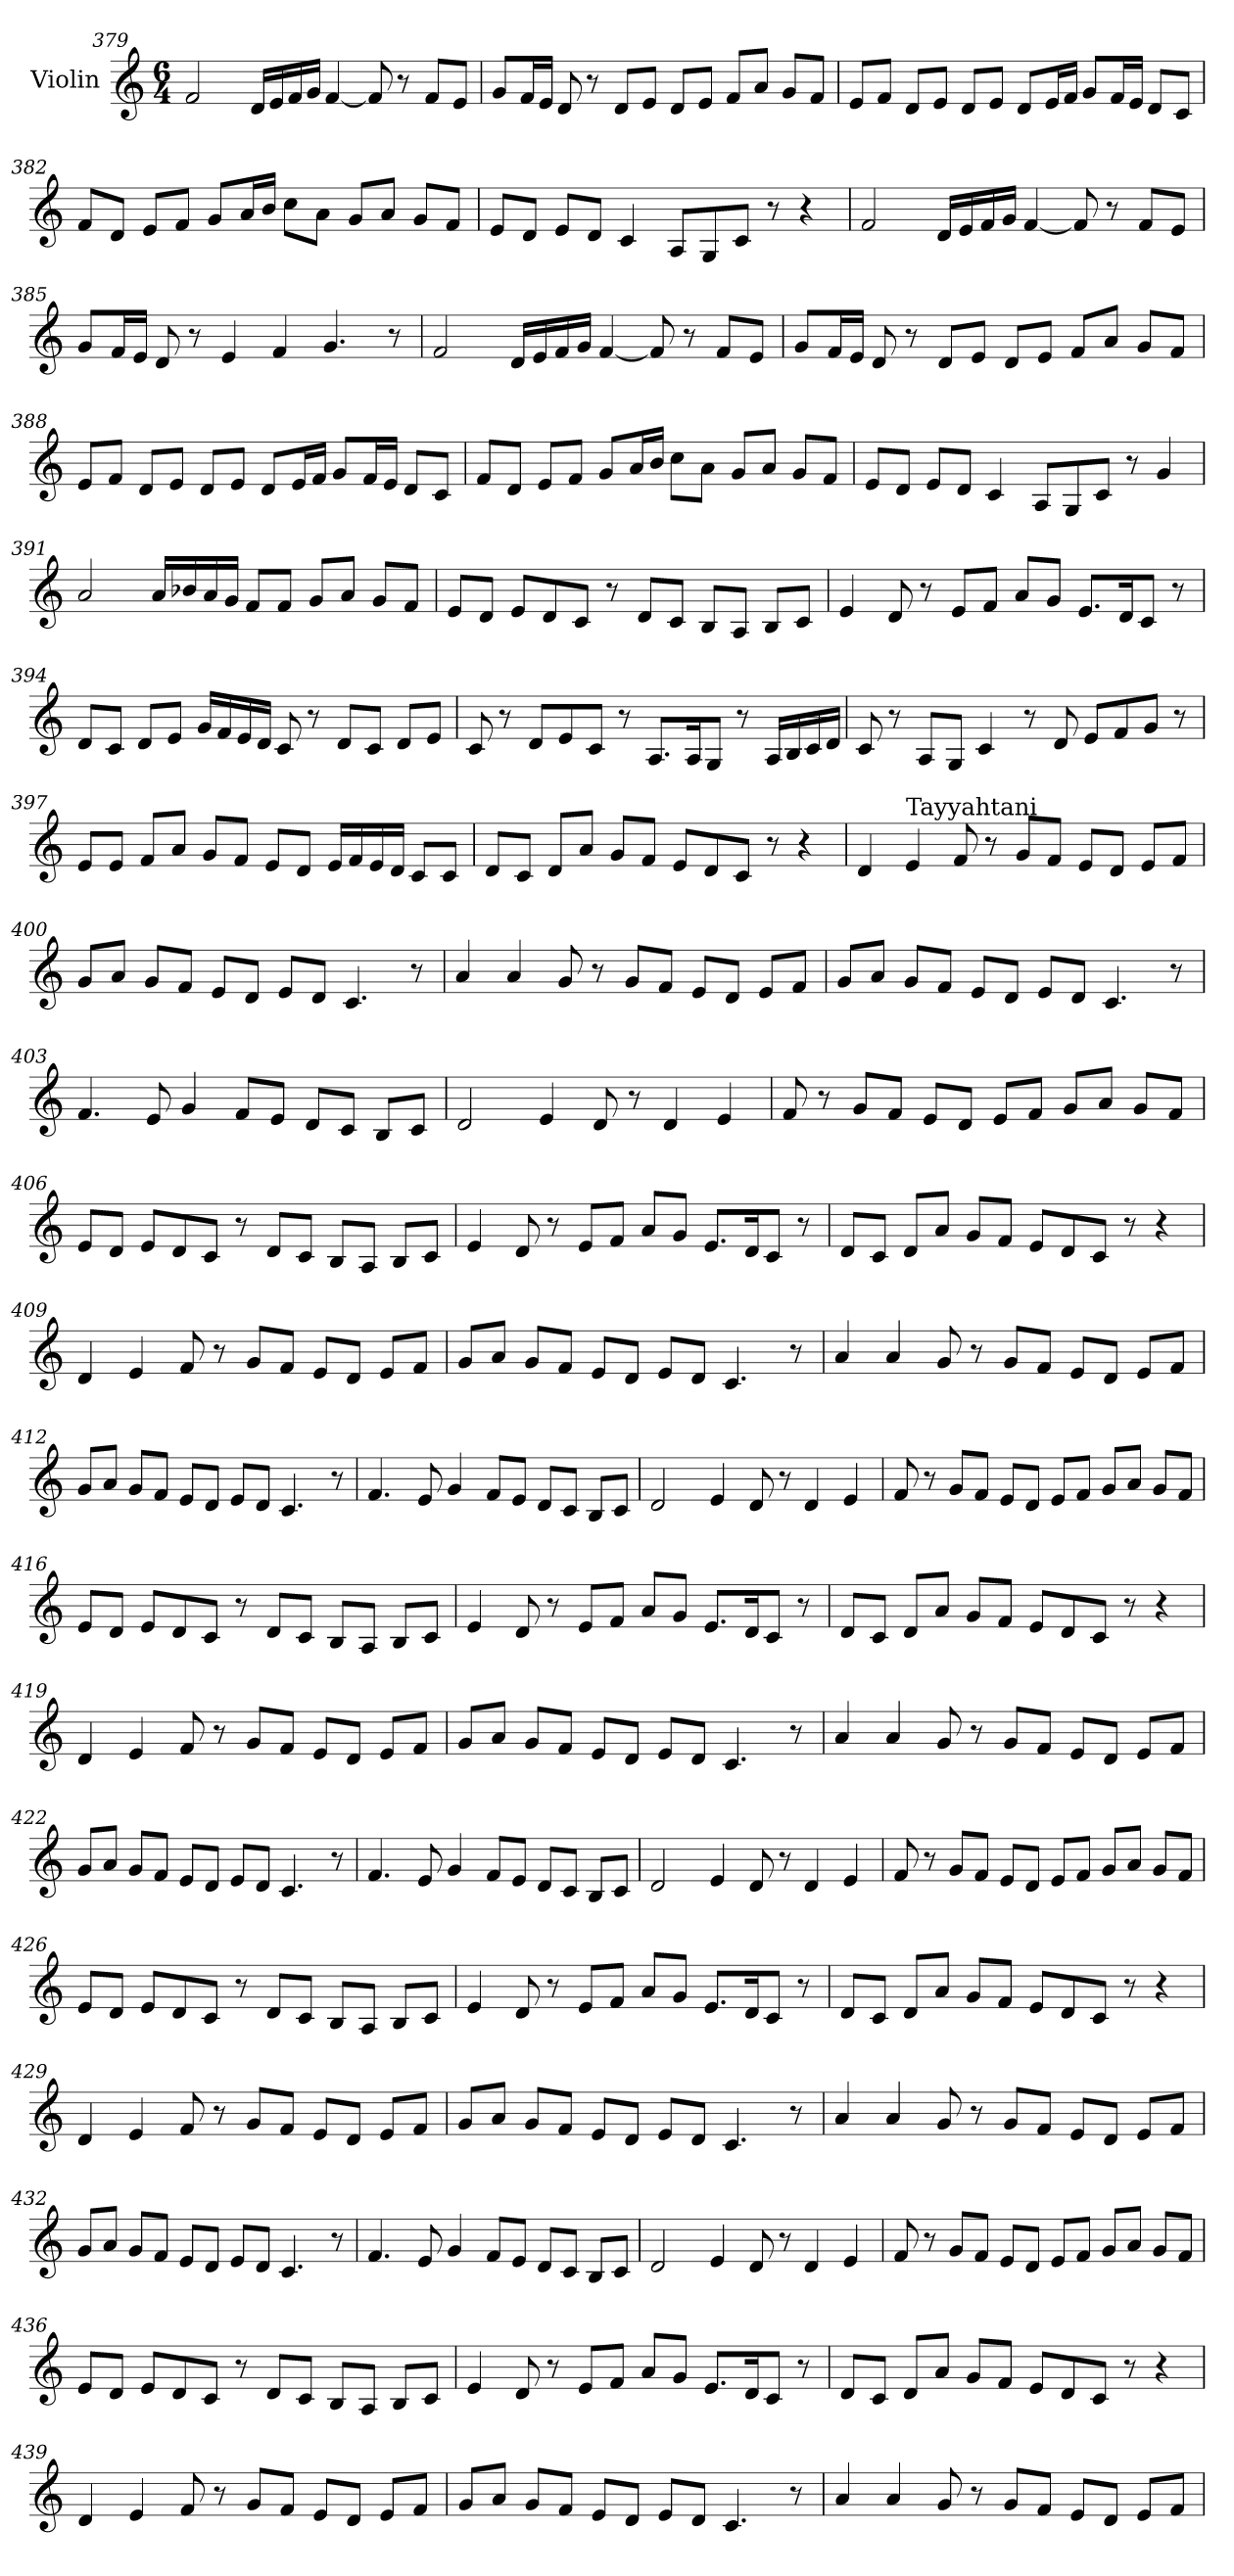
**kern
*part1
*staff1
*I"Violin
*clefG2
*k[]
*C:
*M6/4
=379
2f/
16d/LL
16e/
16f/
16g/JJ
[4f/
8f/]
8r
8f/L
8e/J
!!LO:PB:g=z
=380
8g/L
16f/L
16e/JJ
8d/
8r
8d/L
8e/J
8d/L
8e/J
8f/L
8a/J
8g/L
8f/J
!!LO:PB:g=z
=381
8e/L
8f/J
8d/L
8e/J
8d/L
8e/J
8d/L
16e/L
16f/JJ
8g/L
16f/L
16e/JJ
8d/L
8c/J
=382
8f/L
8d/J
8e/L
8f/J
8g/L
16a/L
16b/JJ
8cc\L
8a\J
8g/L
8a/J
8g/L
8f/J
!!LO:PB:g=z
=383
8e/L
8d/J
8e/L
8d/J
4c/
8A/L
8G/
8c/J
8r
4r
=384
2f/
16d/LL
16e/
16f/
16g/JJ
[4f/
8f/]
8r
8f/L
8e/J
=385
8g/L
16f/L
16e/JJ
8d/
8r
4e/
4f/
4.g/
8r
!!LO:PB:g=z
=386
2f/
16d/LL
16e/
16f/
16g/JJ
[4f/
8f/]
8r
8f/L
8e/J
!!LO:PB:g=z
=387
8g/L
16f/L
16e/JJ
8d/
8r
8d/L
8e/J
8d/L
8e/J
8f/L
8a/J
8g/L
8f/J
=388
8e/L
8f/J
8d/L
8e/J
8d/L
8e/J
8d/L
16e/L
16f/JJ
8g/L
16f/L
16e/JJ
8d/L
8c/J
!!LO:PB:g=z
=389
8f/L
8d/J
8e/L
8f/J
8g/L
16a/L
16b/JJ
8cc\L
8a\J
8g/L
8a/J
8g/L
8f/J
!!LO:PB:g=z
=390
8e/L
8d/J
8e/L
8d/J
4c/
8A/L
8G/
8c/J
8r
4g/
=391
2a/
16a/LL
16b-X/
16a/
16g/JJ
8f/L
8f/J
8g/L
8a/J
8g/L
8f/J
!!LO:PB:g=z
=392
8e/L
8d/J
8e/L
8d/
8c/J
8r
8d/L
8c/J
8B/L
8A/J
8B/L
8c/J
!!LO:PB:g=z
=393
4e/
8d/
8r
8e/L
8f/J
8a/L
8g/J
8.e/L
16d/K
8c/J
8r
=394
8d/L
8c/J
8d/L
8e/J
16g/LL
16f/
16e/
16d/JJ
8c/
8r
8d/L
8c/J
8d/L
8e/J
!!LO:PB:g=z
=395
8c/
8r
8d/L
8e/
8c/J
8r
8.A/L
16A/K
8G/J
8r
16A/LL
16B/
16c/
16d/JJ
!!LO:PB:g=z
=396
8c/
8r
8A/L
8G/J
4c/
8r
8d/
8e/L
8f/
8g/J
8r
=397
8e/L
8e/J
8f/L
8a/J
8g/L
8f/J
8e/L
8d/J
16e/LL
16f/
16e/
16d/JJ
8c/L
8c/J
!!LO:PB:g=z
=398
8d/L
8c/J
8d/L
8a/J
8g/L
8f/J
8e/L
8d/
8c/J
8r
4r
!!LO:PB:g=z
=399
4d/
!LO:TX:a:t=Tayyahtani
4e/
8f/
8r
8g/L
8f/J
8e/L
8d/J
8e/L
8f/J
=400
8g/L
8a/J
8g/L
8f/J
8e/L
8d/J
8e/L
8d/J
4.c/
8r
!!LO:PB:g=z
=401
4a/
4a/
8g/
8r
8g/L
8f/J
8e/L
8d/J
8e/L
8f/J
!!LO:PB:g=z
=402
8g/L
8a/J
8g/L
8f/J
8e/L
8d/J
8e/L
8d/J
4.c/
8r
=403
4.f/
8e/
4g/
8f/L
8e/J
8d/L
8c/J
8B/L
8c/J
!!LO:PB:g=z
=404
2d/
4e/
8d/
8r
4d/
4e/
!!LO:PB:g=z
=405
8f/
8r
8g/L
8f/J
8e/L
8d/J
8e/L
8f/J
8g/L
8a/J
8g/L
8f/J
=406
8e/L
8d/J
8e/L
8d/
8c/J
8r
8d/L
8c/J
8B/L
8A/J
8B/L
8c/J
!!LO:PB:g=z
=407
4e/
8d/
8r
8e/L
8f/J
8a/L
8g/J
8.e/L
16d/K
8c/J
8r
=408
8d/L
8c/J
8d/L
8a/J
8g/L
8f/J
8e/L
8d/
8c/J
8r
4r
=409
4d/
4e/
8f/
8r
8g/L
8f/J
8e/L
8d/J
8e/L
8f/J
!!LO:PB:g=z
=410
8g/L
8a/J
8g/L
8f/J
8e/L
8d/J
8e/L
8d/J
4.c/
8r
!!LO:PB:g=z
=411
4a/
4a/
8g/
8r
8g/L
8f/J
8e/L
8d/J
8e/L
8f/J
=412
8g/L
8a/J
8g/L
8f/J
8e/L
8d/J
8e/L
8d/J
4.c/
8r
!!LO:PB:g=z
=413
4.f/
8e/
4g/
8f/L
8e/J
8d/L
8c/J
8B/L
8c/J
!!LO:PB:g=z
=414
2d/
4e/
8d/
8r
4d/
4e/
=415
8f/
8r
8g/L
8f/J
8e/L
8d/J
8e/L
8f/J
8g/L
8a/J
8g/L
8f/J
!!LO:PB:g=z
=416
8e/L
8d/J
8e/L
8d/
8c/J
8r
8d/L
8c/J
8B/L
8A/J
8B/L
8c/J
!!LO:PB:g=z
=417
4e/
8d/
8r
8e/L
8f/J
8a/L
8g/J
8.e/L
16d/K
8c/J
8r
=418
8d/L
8c/J
8d/L
8a/J
8g/L
8f/J
8e/L
8d/
8c/J
8r
4r
!!LO:PB:g=z
=419
4d/
4e/
8f/
8r
8g/L
8f/J
8e/L
8d/J
8e/L
8f/J
!!LO:PB:g=z
=420
8g/L
8a/J
8g/L
8f/J
8e/L
8d/J
8e/L
8d/J
4.c/
8r
=421
4a/
4a/
8g/
8r
8g/L
8f/J
8e/L
8d/J
8e/L
8f/J
!!LO:PB:g=z
=422
8g/L
8a/J
8g/L
8f/J
8e/L
8d/J
8e/L
8d/J
4.c/
8r
!!LO:PB:g=z
=423
4.f/
8e/
4g/
8f/L
8e/J
8d/L
8c/J
8B/L
8c/J
=424
2d/
4e/
8d/
8r
4d/
4e/
!!LO:PB:g=z
=425
8f/
8r
8g/L
8f/J
8e/L
8d/J
8e/L
8f/J
8g/L
8a/J
8g/L
8f/J
!!LO:PB:g=z
=426
8e/L
8d/J
8e/L
8d/
8c/J
8r
8d/L
8c/J
8B/L
8A/J
8B/L
8c/J
=427
4e/
8d/
8r
8e/L
8f/J
8a/L
8g/J
8.e/L
16d/K
8c/J
8r
!!LO:PB:g=z
=428
8d/L
8c/J
8d/L
8a/J
8g/L
8f/J
8e/L
8d/
8c/J
8r
4r
!!LO:PB:g=z
=429
4d/
4e/
8f/
8r
8g/L
8f/J
8e/L
8d/J
8e/L
8f/J
=430
8g/L
8a/J
8g/L
8f/J
8e/L
8d/J
8e/L
8d/J
4.c/
8r
!!LO:PB:g=z
=431
4a/
4a/
8g/
8r
8g/L
8f/J
8e/L
8d/J
8e/L
8f/J
=432
8g/L
8a/J
8g/L
8f/J
8e/L
8d/J
8e/L
8d/J
4.c/
8r
=433
4.f/
8e/
4g/
8f/L
8e/J
8d/L
8c/J
8B/L
8c/J
!!LO:PB:g=z
=434
2d/
4e/
8d/
8r
4d/
4e/
!!LO:PB:g=z
=435
8f/
8r
8g/L
8f/J
8e/L
8d/J
8e/L
8f/J
8g/L
8a/J
8g/L
8f/J
=436
8e/L
8d/J
8e/L
8d/
8c/J
8r
8d/L
8c/J
8B/L
8A/J
8B/L
8c/J
!!LO:PB:g=z
=437
4e/
8d/
8r
8e/L
8f/J
8a/L
8g/J
8.e/L
16d/K
8c/J
8r
!!LO:PB:g=z
=438
8d/L
8c/J
8d/L
8a/J
8g/L
8f/J
8e/L
8d/
8c/J
8r
4r
=439
4d/
4e/
8f/
8r
8g/L
8f/J
8e/L
8d/J
8e/L
8f/J
!!LO:PB:g=z
=440
8g/L
8a/J
8g/L
8f/J
8e/L
8d/J
8e/L
8d/J
4.c/
8r
!!LO:PB:g=z
=441
4a/
4a/
8g/
8r
8g/L
8f/J
8e/L
8d/J
8e/L
8f/J
=
*-
